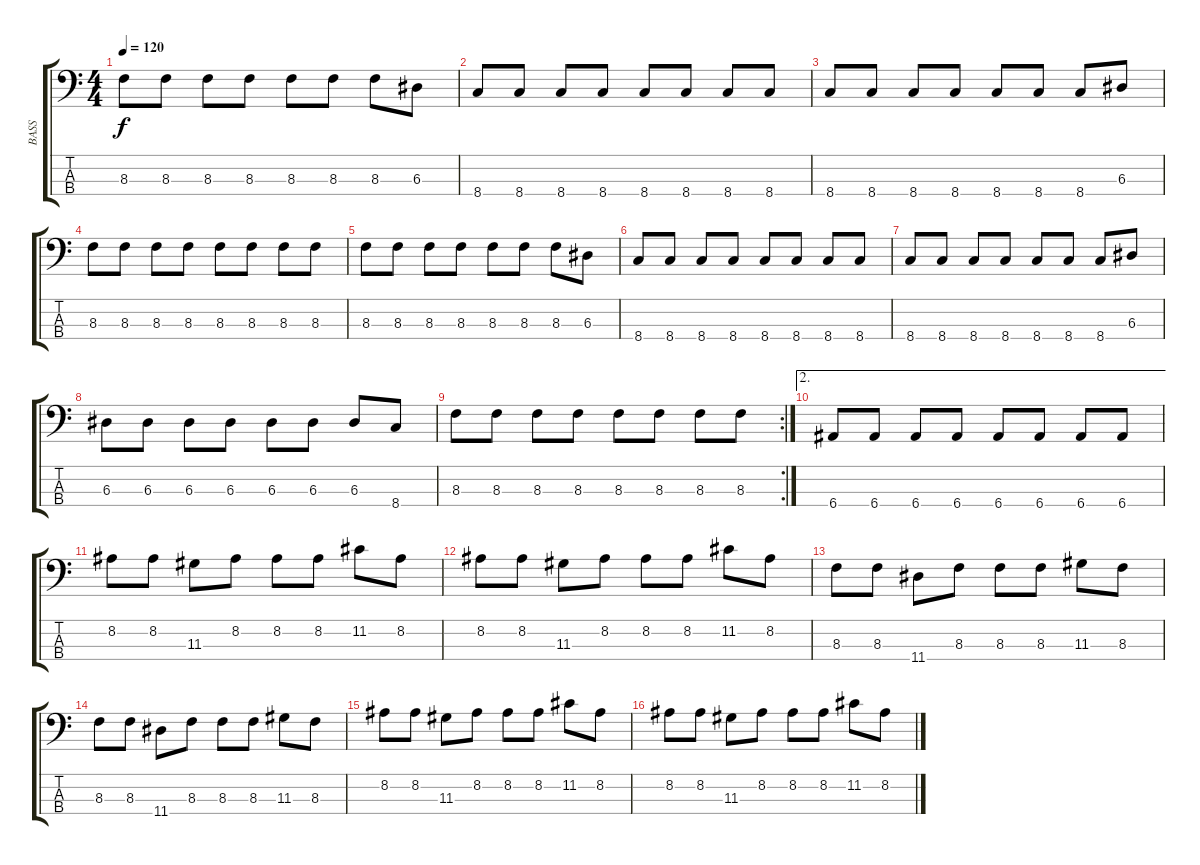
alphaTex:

\track ("BASS" "BASS") {instrument synthbass2}
\staff {score tabs}
\tuning (G2 D2 A1 E1) {hide}
\ts (4 4)
\tempo 120
\clef f4
\ks c
8.3.8{dy f} 8.3.8 8.3.8 8.3.8 8.3.8 8.3.8 8.3.8 6.3.8 |
8.4.8 8.4.8 8.4.8 8.4.8 8.4.8 8.4.8 8.4.8 8.4.8 |
8.4.8 8.4.8 8.4.8 8.4.8 8.4.8 8.4.8 8.4.8 6.3.8 |
8.3.8 8.3.8 8.3.8 8.3.8 8.3.8 8.3.8 8.3.8 8.3.8 |
8.3.8 8.3.8 8.3.8 8.3.8 8.3.8 8.3.8 8.3.8 6.3.8 |
8.4.8 8.4.8 8.4.8 8.4.8 8.4.8 8.4.8 8.4.8 8.4.8 |
8.4.8 8.4.8 8.4.8 8.4.8 8.4.8 8.4.8 8.4.8 6.3.8 |
6.3.8 6.3.8 6.3.8 6.3.8 6.3.8 6.3.8 6.3.8 8.4.8 |
\rc 2
8.3.8 8.3.8 8.3.8 8.3.8 8.3.8 8.3.8 8.3.8 8.3.8 |
\ae 2
6.4.8 6.4.8 6.4.8 6.4.8 6.4.8 6.4.8 6.4.8 6.4.8 |
8.2.8 8.2.8 11.3.8 8.2.8 8.2.8 8.2.8 11.2.8 8.2.8 |
8.2.8 8.2.8 11.3.8 8.2.8 8.2.8 8.2.8 11.2.8 8.2.8 |
8.3.8 8.3.8 11.4.8 8.3.8 8.3.8 8.3.8 11.3.8 8.3.8 |
8.3.8 8.3.8 11.4.8 8.3.8 8.3.8 8.3.8 11.3.8 8.3.8 |
8.2.8 8.2.8 11.3.8 8.2.8 8.2.8 8.2.8 11.2.8 8.2.8 |
8.2.8 8.2.8 11.3.8 8.2.8 8.2.8 8.2.8 11.2.8 8.2.8
